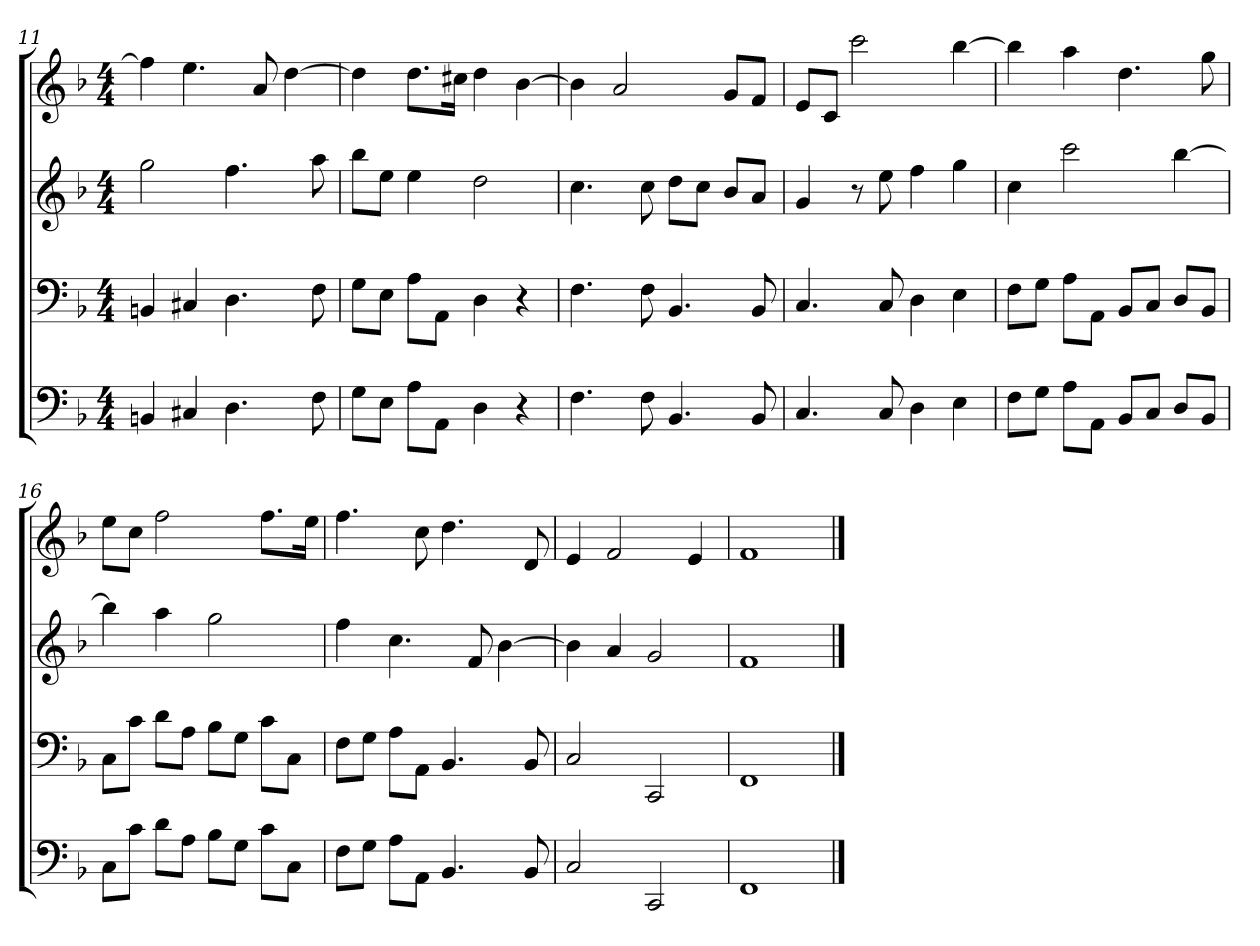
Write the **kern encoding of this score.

**kern	**kern	**kern	**kern
*part4	*part3	*part2	*part1
*staff4	*staff3	*staff2	*staff1
*k[b-]	*k[b-]	*k[b-]	*k[b-]
*F:	*F:	*F:	*F:
*M4/4	*M4/4	*M4/4	*M4/4
=11	=11	=11	=11
4BBn	4BBn	2gg	4ff]
4C#X	4C#X	.	4.ee
4.D	4.D	4.ff	.
.	.	.	8a
.	.	.	[4dd
8F	8F	8aa	.
=12	=12	=12	=12
8GL	8GL	8bb-L	4dd]
8EJ	8EJ	8eeJ	.
8AL	8AL	4ee	8.ddL
8AAJ	8AAJ	.	.
.	.	.	16cc#XJk
4D	4D	2dd	4dd
4r	4r	.	[4b-
=13	=13	=13	=13
4.F	4.F	4.cc	4b-]
.	.	.	2a
8F	8F	8cc	.
4.BB-	4.BB-	8ddL	.
.	.	8ccJ	.
.	.	8b-L	8gL
8BB-	8BB-	8aJ	8fJ
=14	=14	=14	=14
4.C	4.C	4g	8eL
.	.	.	8cJ
.	.	8r	2ccc
8C	8C	8ee	.
4D	4D	4ff	.
4E	4E	4gg	[4bb-
=15	=15	=15	=15
8FL	8FL	4cc	4bb-]
8GJ	8GJ	.	.
8AL	8AL	2ccc	4aa
8AAJ	8AAJ	.	.
8BB-L	8BB-L	.	4.dd
8CJ	8CJ	.	.
8DL	8DL	[4bb-	.
8BB-J	8BB-J	.	8gg
=16	=16	=16	=16
8CL	8CL	4bb-]	8eeL
8cJ	8cJ	.	8ccJ
8dL	8dL	4aa	2ff
8AJ	8AJ	.	.
8B-L	8B-L	2gg	.
8GJ	8GJ	.	.
8cL	8cL	.	8.ffL
8CJ	8CJ	.	.
.	.	.	16eeJk
=17	=17	=17	=17
8FL	8FL	4ff	4.ff
8GJ	8GJ	.	.
8AL	8AL	4.cc	.
8AAJ	8AAJ	.	8cc
4.BB-	4.BB-	.	4.dd
.	.	8f	.
.	.	[4b-	.
8BB-	8BB-	.	8d
=18	=18	=18	=18
2C	2C	4b-]	4e
.	.	4a	2f
2CC	2CC	2g	.
.	.	.	4e
=19	=19	=19	=19
1FF	1FF	1f	1f
==	==	==	==
*-	*-	*-	*-
